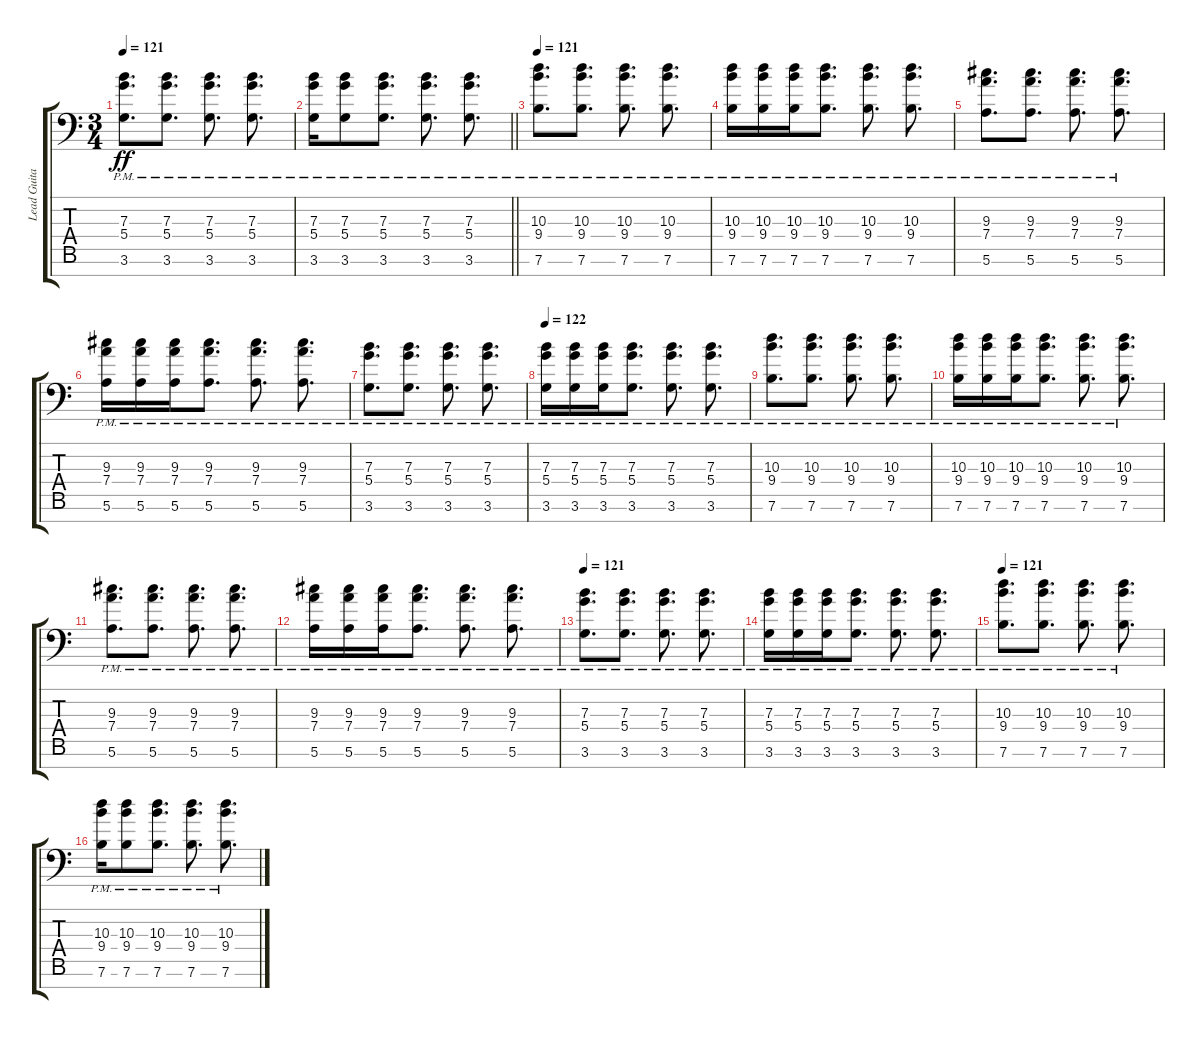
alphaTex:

\track ("Lead Guitar #2" "Lead Guita") {instrument distortionguitar}
\staff {score tabs}
\tuning (D4 A3 E3 D3 A2 E2 A1) {hide}
\ts (3 4)
\tempo 121
\clef f4
\ks c
(7.3 5.4{pm} 3.6{pm}).8{d dy ff} (7.3 5.4{pm} 3.6{pm}).8{d} (7.3 5.4{pm} 3.6{pm}).8{d} (7.3 5.4{pm} 3.6{pm}).8{d} |
\barLineRight lightlight
(7.3 5.4{pm} 3.6{pm}).16 (7.3 5.4{pm} 3.6{pm}).8 (7.3 5.4{pm} 3.6{pm}).8{d} (7.3 5.4{pm} 3.6{pm}).8{d} (7.3 5.4{pm} 3.6{pm}).8{d} |
\section ("" "")
\tempo 121
(10.3{pm} 9.4{pm} 7.6{pm}).8{d} (10.3{pm} 9.4{pm} 7.6{pm}).8{d} (10.3{pm} 9.4{pm} 7.6{pm}).8{d} (10.3{pm} 9.4{pm} 7.6{pm}).8{d} |
(10.3{pm} 9.4{pm} 7.6{pm}).16 (10.3{pm} 9.4{pm} 7.6{pm}).16 (10.3{pm} 9.4{pm} 7.6{pm}).16 (10.3{pm} 9.4{pm} 7.6{pm}).8{d} (10.3{pm} 9.4{pm} 7.6{pm}).8{d} (10.3{pm} 9.4{pm} 7.6{pm}).8{d} |
(9.3{pm} 7.4{pm} 5.6{pm}).8{d} (9.3{pm} 7.4{pm} 5.6{pm}).8{d} (9.3{pm} 7.4{pm} 5.6{pm}).8{d} (9.3{pm} 7.4{pm} 5.6{pm}).8{d} |
(9.3{pm} 7.4{pm} 5.6{pm}).16 (9.3{pm} 7.4{pm} 5.6{pm}).16 (9.3{pm} 7.4{pm} 5.6{pm}).16 (9.3{pm} 7.4{pm} 5.6{pm}).8{d} (9.3{pm} 7.4{pm} 5.6{pm}).8{d} (9.3{pm} 7.4{pm} 5.6{pm}).8{d} |
(7.3{pm} 5.4{pm} 3.6{pm}).8{d} (7.3{pm} 5.4{pm} 3.6{pm}).8{d} (7.3{pm} 5.4{pm} 3.6{pm}).8{d} (7.3{pm} 5.4{pm} 3.6{pm}).8{d} |
\tempo 122
(7.3{pm} 5.4{pm} 3.6{pm}).16 (7.3{pm} 5.4{pm} 3.6{pm}).16 (7.3{pm} 5.4{pm} 3.6{pm}).16 (7.3{pm} 5.4{pm} 3.6{pm}).8{d} (7.3{pm} 5.4{pm} 3.6{pm}).8{d} (7.3{pm} 5.4{pm} 3.6{pm}).8{d} |
(10.3{pm} 9.4{pm} 7.6{pm}).8{d} (10.3{pm} 9.4{pm} 7.6{pm}).8{d} (10.3{pm} 9.4{pm} 7.6{pm}).8{d} (10.3{pm} 9.4{pm} 7.6{pm}).8{d} |
(10.3{pm} 9.4{pm} 7.6{pm}).16 (10.3{pm} 9.4{pm} 7.6{pm}).16 (10.3{pm} 9.4{pm} 7.6{pm}).16 (10.3{pm} 9.4{pm} 7.6{pm}).8{d} (10.3{pm} 9.4{pm} 7.6{pm}).8{d} (10.3{pm} 9.4{pm} 7.6{pm}).8{d} |
(9.3{pm} 7.4{pm} 5.6{pm}).8{d} (9.3{pm} 7.4{pm} 5.6{pm}).8{d} (9.3{pm} 7.4{pm} 5.6{pm}).8{d} (9.3{pm} 7.4{pm} 5.6{pm}).8{d} |
(9.3{pm} 7.4{pm} 5.6{pm}).16 (9.3{pm} 7.4{pm} 5.6{pm}).16 (9.3{pm} 7.4{pm} 5.6{pm}).16 (9.3{pm} 7.4{pm} 5.6{pm}).8{d} (9.3{pm} 7.4{pm} 5.6{pm}).8{d} (9.3{pm} 7.4{pm} 5.6{pm}).8{d} |
\tempo 121
(7.3{pm} 5.4{pm} 3.6{pm}).8{d} (7.3{pm} 5.4{pm} 3.6{pm}).8{d} (7.3{pm} 5.4{pm} 3.6{pm}).8{d} (7.3{pm} 5.4{pm} 3.6{pm}).8{d} |
(7.3{pm} 5.4{pm} 3.6{pm}).16 (7.3{pm} 5.4{pm} 3.6{pm}).16 (7.3{pm} 5.4{pm} 3.6{pm}).16 (7.3{pm} 5.4{pm} 3.6{pm}).8{d} (7.3{pm} 5.4{pm} 3.6{pm}).8{d} (7.3{pm} 5.4{pm} 3.6{pm}).8{d} |
\tempo 121
(10.3 9.4{pm} 7.6{pm}).8{d} (10.3 9.4{pm} 7.6{pm}).8{d} (10.3 9.4{pm} 7.6{pm}).8{d} (10.3 9.4{pm} 7.6{pm}).8{d} |
(10.3 9.4{pm} 7.6{pm}).16 (10.3 9.4{pm} 7.6{pm}).8 (10.3 9.4{pm} 7.6{pm}).8{d} (10.3 9.4{pm} 7.6{pm}).8{d} (10.3 9.4{pm} 7.6{pm}).8{d}
